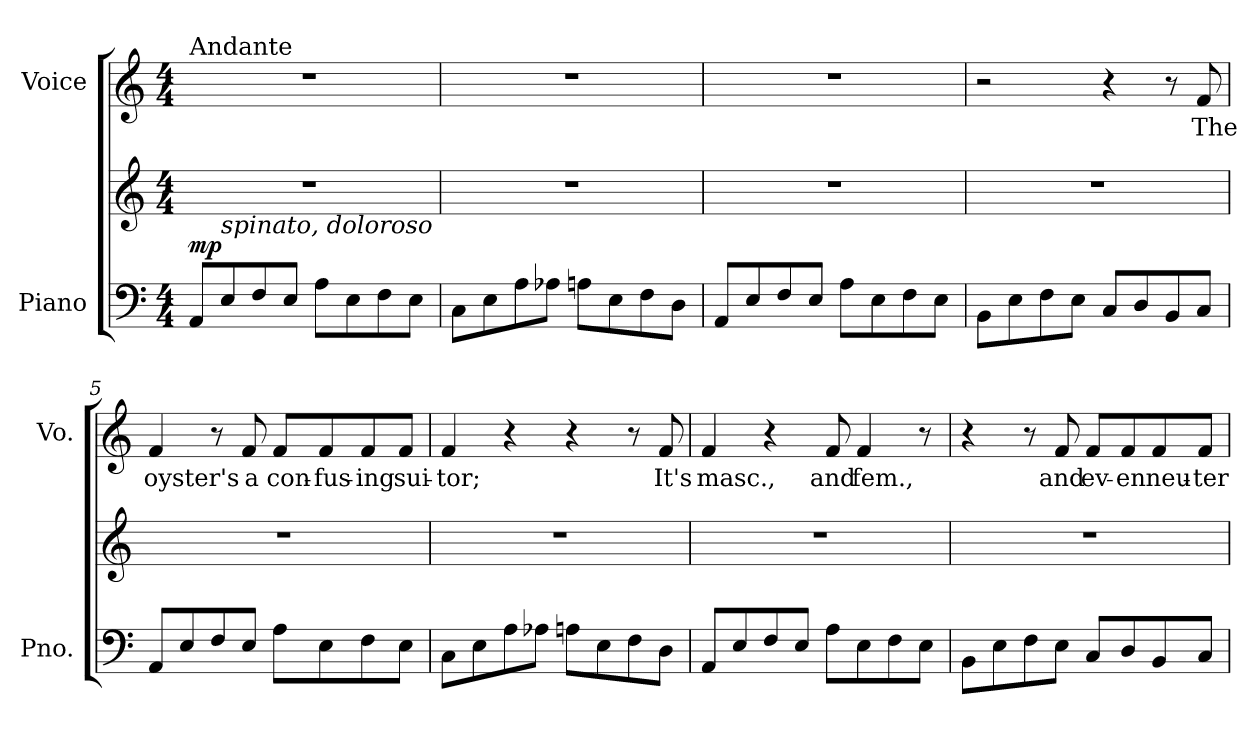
**kern	**kern	**dynam	**kern	**text
*part2	*part2	*part2	*part1	*part1
*staff3	*staff2	*staff2/3	*staff1	*staff1
*I"Piano	*	*	*I"Voice	*
*I'Pno.	*	*	*I'Vo.	*
*clefF4	*clefG2	*	*clefG2	*
*k[]	*k[]	*	*k[]	*
*M4/4	*M4/4	*	*M4/4	*
*MM92	*MM92	*	*MM92	*
=1	=1	=1	=1	=1
!	!	!	!LO:TX:a:t=Andante	!
!	!	!LO:DY:a=2	!	!
8AA/L	1r	mp	1r	.
!LO:TX:a:i:t=spinato, doloroso	!	!	!	!
8E/	.	.	.	.
8F/	.	.	.	.
8E/J	.	.	.	.
8A\L	.	.	.	.
8E\	.	.	.	.
8F\	.	.	.	.
8E\J	.	.	.	.
=2	=2	=2	=2	=2
8C\L	1r	.	1r	.
8E\	.	.	.	.
8A\	.	.	.	.
8A-X\J	.	.	.	.
8An\L	.	.	.	.
8E\	.	.	.	.
8F\	.	.	.	.
8D\J	.	.	.	.
=3	=3	=3	=3	=3
8AA/L	1r	.	1r	.
8E/	.	.	.	.
8F/	.	.	.	.
8E/J	.	.	.	.
8A\L	.	.	.	.
8E\	.	.	.	.
8F\	.	.	.	.
8E\J	.	.	.	.
=4	=4	=4	=4	=4
8BB\L	1r	.	2r	.
8E\	.	.	.	.
8F\	.	.	.	.
8E\J	.	.	.	.
8C/L	.	.	4r	.
8D/	.	.	.	.
8BB/	.	.	8r	.
!	!	!	!	!LO:LY:b
8C/J	.	.	8f/	The
!!LO:LB:g=z
=5	=5	=5	=5	=5
!	!	!	!	!LO:LY:b
8AA/L	1r	.	4f/	oyster's
8E/	.	.	.	.
8F/	.	.	8r	.
!	!	!	!	!LO:LY:b
8E/J	.	.	8f/	a
!	!	!	!	!LO:LY:b
8A\L	.	.	8f/L	con-
!	!	!	!	!LO:LY:b
8E\	.	.	8f/	-fus-
!	!	!	!	!LO:LY:b
8F\	.	.	8f/	-ing
!	!	!	!	!LO:LY:b
8E\J	.	.	8f/J	sui-
=6	=6	=6	=6	=6
!	!	!	!	!LO:LY:b
8C\L	1r	.	4f/	-tor;
8E\	.	.	.	.
8A\	.	.	4r	.
8A-X\J	.	.	.	.
8An\L	.	.	4r	.
8E\	.	.	.	.
8F\	.	.	8r	.
!	!	!	!	!LO:LY:b
8D\J	.	.	8f/	It's
=7	=7	=7	=7	=7
!	!	!	!	!LO:LY:b
8AA/L	1r	.	4f/	masc.,
8E/	.	.	.	.
8F/	.	.	4r	.
8E/J	.	.	.	.
!	!	!	!	!LO:LY:b
8A\L	.	.	8f/	and
!	!	!	!	!LO:LY:b
8E\	.	.	4f/	fem.,
8F\	.	.	.	.
8E\J	.	.	8r	.
=8	=8	=8	=8	=8
8BB\L	1r	.	4r	.
8E\	.	.	.	.
8F\	.	.	8r	.
!	!	!	!	!LO:LY:b
8E\J	.	.	8f/	and
!	!	!	!	!LO:LY:b
8C/L	.	.	8f/L	ev-
!	!	!	!	!LO:LY:b
8D/	.	.	8f/	-en
!	!	!	!	!LO:LY:b
8BB/	.	.	8f/	neu-
!	!	!	!	!LO:LY:b
8C/J	.	.	8f/J	-ter
=	=	=	=	=
*-	*-	*-	*-	*-
